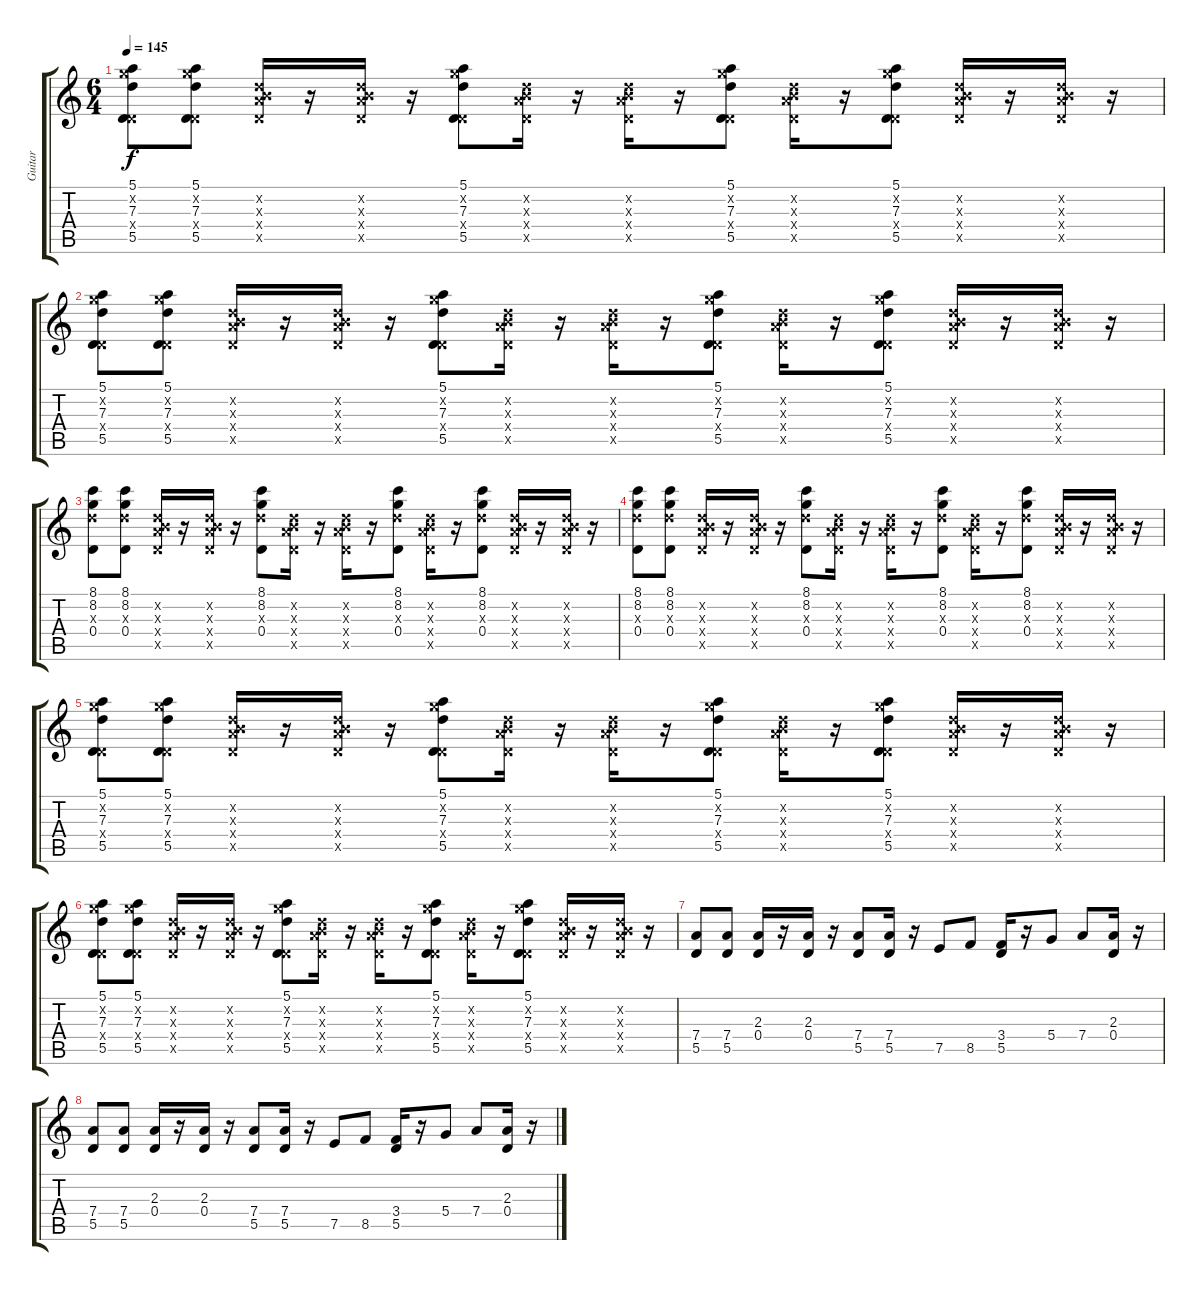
\track ("Guitar" "Guitar") {instrument distortionguitar}
\staff {score tabs}
\tuning (E4 B3 G3 D3 A2 E2) {hide}
\ts (6 4)
\tempo 145
\clef g2
\ks c
(5.1 8.2{x} 7.3 0.4{x} 5.5).8{dy f} (5.1 8.2{x} 7.3 0.4{x} 5.5).8 (0.2{x} 7.3{x} 7.4{x} 5.5{x}).16 r.16 (0.2{x} 7.3{x} 7.4{x} 5.5{x}).16 r.16 (5.1 8.2{x} 7.3 0.4{x} 5.5).8 (0.2{x} 7.3{x} 7.4{x} 5.5{x}).16 r.16 (0.2{x} 7.3{x} 7.4{x} 5.5{x}).16 r.16 (5.1 8.2{x} 7.3 0.4{x} 5.5).8 (0.2{x} 7.3{x} 7.4{x} 5.5{x}).16 r.16 (5.1 8.2{x} 7.3 0.4{x} 5.5).8 (0.2{x} 7.3{x} 7.4{x} 5.5{x}).16 r.16 (0.2{x} 7.3{x} 7.4{x} 5.5{x}).16 r.16 |
(5.1 8.2{x} 7.3 0.4{x} 5.5).8 (5.1 8.2{x} 7.3 0.4{x} 5.5).8 (0.2{x} 7.3{x} 7.4{x} 5.5{x}).16 r.16 (0.2{x} 7.3{x} 7.4{x} 5.5{x}).16 r.16 (5.1 8.2{x} 7.3 0.4{x} 5.5).8 (0.2{x} 7.3{x} 7.4{x} 5.5{x}).16 r.16 (0.2{x} 7.3{x} 7.4{x} 5.5{x}).16 r.16 (5.1 8.2{x} 7.3 0.4{x} 5.5).8 (0.2{x} 7.3{x} 7.4{x} 5.5{x}).16 r.16 (5.1 8.2{x} 7.3 0.4{x} 5.5).8 (0.2{x} 7.3{x} 7.4{x} 5.5{x}).16 r.16 (0.2{x} 7.3{x} 7.4{x} 5.5{x}).16 r.16 |
(8.1 8.2 7.3{x} 0.4).8 (8.1 8.2 7.3{x} 0.4).8 (0.2{x} 7.3{x} 7.4{x} 5.5{x}).16 r.16 (0.2{x} 7.3{x} 7.4{x} 5.5{x}).16 r.16 (8.1 8.2 7.3{x} 0.4).8 (0.2{x} 7.3{x} 7.4{x} 5.5{x}).16 r.16 (0.2{x} 7.3{x} 7.4{x} 5.5{x}).16 r.16 (8.1 8.2 7.3{x} 0.4).8 (0.2{x} 7.3{x} 7.4{x} 5.5{x}).16 r.16 (8.1 8.2 7.3{x} 0.4).8 (0.2{x} 7.3{x} 7.4{x} 5.5{x}).16 r.16 (0.2{x} 7.3{x} 7.4{x} 5.5{x}).16 r.16 |
(8.1 8.2 7.3{x} 0.4).8 (8.1 8.2 7.3{x} 0.4).8 (0.2{x} 7.3{x} 7.4{x} 5.5{x}).16 r.16 (0.2{x} 7.3{x} 7.4{x} 5.5{x}).16 r.16 (8.1 8.2 7.3{x} 0.4).8 (0.2{x} 7.3{x} 7.4{x} 5.5{x}).16 r.16 (0.2{x} 7.3{x} 7.4{x} 5.5{x}).16 r.16 (8.1 8.2 7.3{x} 0.4).8 (0.2{x} 7.3{x} 7.4{x} 5.5{x}).16 r.16 (8.1 8.2 7.3{x} 0.4).8 (0.2{x} 7.3{x} 7.4{x} 5.5{x}).16 r.16 (0.2{x} 7.3{x} 7.4{x} 5.5{x}).16 r.16 |
(5.1 8.2{x} 7.3 0.4{x} 5.5).8 (5.1 8.2{x} 7.3 0.4{x} 5.5).8 (0.2{x} 7.3{x} 7.4{x} 5.5{x}).16 r.16 (0.2{x} 7.3{x} 7.4{x} 5.5{x}).16 r.16 (5.1 8.2{x} 7.3 0.4{x} 5.5).8 (0.2{x} 7.3{x} 7.4{x} 5.5{x}).16 r.16 (0.2{x} 7.3{x} 7.4{x} 5.5{x}).16 r.16 (5.1 8.2{x} 7.3 0.4{x} 5.5).8 (0.2{x} 7.3{x} 7.4{x} 5.5{x}).16 r.16 (5.1 8.2{x} 7.3 0.4{x} 5.5).8 (0.2{x} 7.3{x} 7.4{x} 5.5{x}).16 r.16 (0.2{x} 7.3{x} 7.4{x} 5.5{x}).16 r.16 |
(5.1 8.2{x} 7.3 0.4{x} 5.5).8 (5.1 8.2{x} 7.3 0.4{x} 5.5).8 (0.2{x} 7.3{x} 7.4{x} 5.5{x}).16 r.16 (0.2{x} 7.3{x} 7.4{x} 5.5{x}).16 r.16 (5.1 8.2{x} 7.3 0.4{x} 5.5).8 (0.2{x} 7.3{x} 7.4{x} 5.5{x}).16 r.16 (0.2{x} 7.3{x} 7.4{x} 5.5{x}).16 r.16 (5.1 8.2{x} 7.3 0.4{x} 5.5).8 (0.2{x} 7.3{x} 7.4{x} 5.5{x}).16 r.16 (5.1 8.2{x} 7.3 0.4{x} 5.5).8 (0.2{x} 7.3{x} 7.4{x} 5.5{x}).16 r.16 (0.2{x} 7.3{x} 7.4{x} 5.5{x}).16 r.16 |
(7.4 5.5).8 (7.4 5.5).8 (2.3 0.4).16 r.16 (2.3 0.4).16 r.16 (7.4 5.5).8 (7.4 5.5).16 r.16 7.5.8 8.5.8 (3.4 5.5).16 r.16 5.4.8 7.4.8 (2.3 0.4).16 r.16 |
(7.4 5.5).8 (7.4 5.5).8 (2.3 0.4).16 r.16 (2.3 0.4).16 r.16 (7.4 5.5).8 (7.4 5.5).16 r.16 7.5.8 8.5.8 (3.4 5.5).16 r.16 5.4.8 7.4.8 (2.3 0.4).16 r.16
